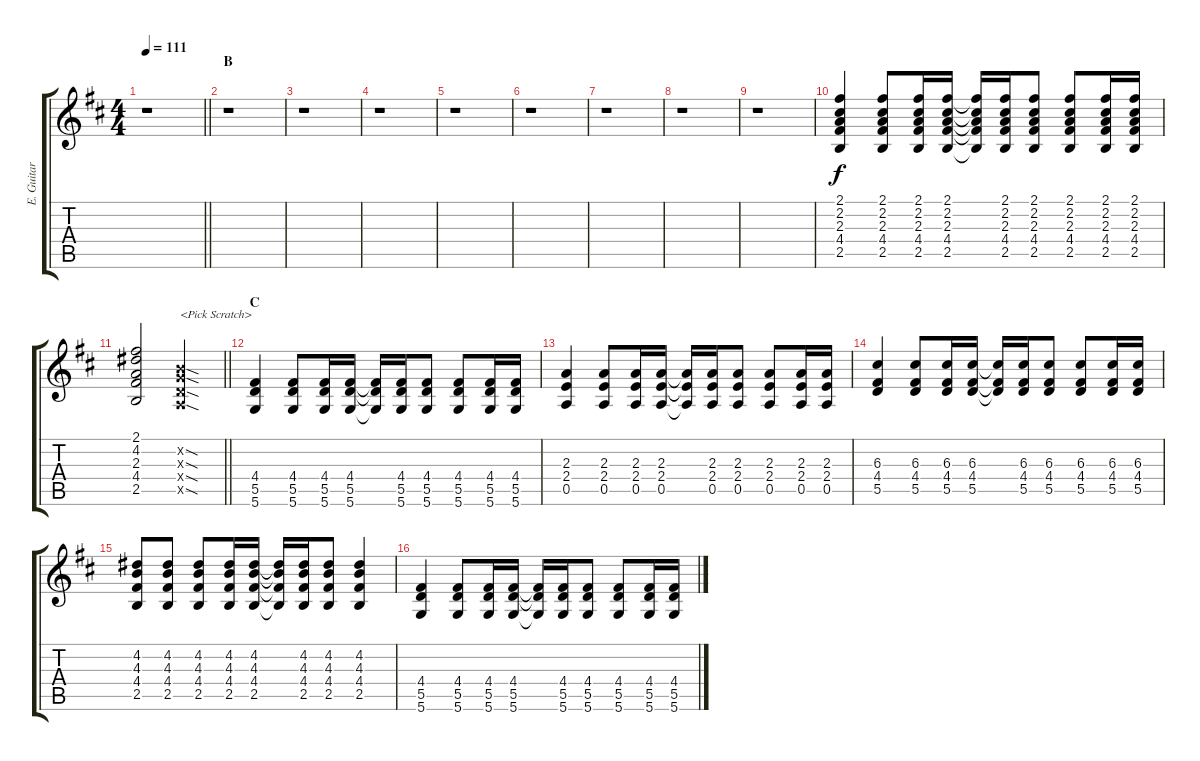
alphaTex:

\track ("E. Guitar II" "E. Guitar ") {instrument overdrivenguitar}
\staff {score tabs}
\tuning (E4 B3 G3 D3 A2 D2) {hide}
\ts (4 4)
\tempo 111
\clef g2
\barLineRight lightlight
\ks d
r.1{dy f} |
\section ("" "B")
r.1 |
r.1 |
r.1 |
r.1 |
r.1 |
r.1 |
r.1 |
r.1 |
(2.1 2.2 2.3 4.4 2.5).4 (2.1 2.2 2.3 4.4 2.5).8 (2.1 2.2 2.3 4.4 2.5).16 (2.1 2.2 2.3 4.4 2.5).16 (2.1{t} 2.2{t} 2.3{t} 4.4{t} 2.5{t}).16 (2.1 2.2 2.3 4.4 2.5).16 (2.1 2.2 2.3 4.4 2.5).8 (2.1 2.2 2.3 4.4 2.5).8 (2.1 2.2 2.3 4.4 2.5).16 (2.1 2.2 2.3 4.4 2.5).16 |
\barLineRight lightlight
(2.1 4.2 2.3 4.4 2.5).2 (0.2{sod x} 0.3{sod x} 0.4{sod x} 0.5{sod x}).2{txt "<Pick Scratch>"} |
\section ("" "C")
(4.4 5.5 5.6).4 (4.4 5.5 5.6).8 (4.4 5.5 5.6).16 (4.4 5.5 5.6).16 (4.4{t} 5.5{t} 5.6{t}).16 (4.4 5.5 5.6).16 (4.4 5.5 5.6).8 (4.4 5.5 5.6).8 (4.4 5.5 5.6).16 (4.4 5.5 5.6).16 |
(2.3 2.4 0.5).4 (2.3 2.4 0.5).8 (2.3 2.4 0.5).16 (2.3 2.4 0.5).16 (2.3{t} 2.4{t} 0.5{t}).16 (2.3 2.4 0.5).16 (2.3 2.4 0.5).8 (2.3 2.4 0.5).8 (2.3 2.4 0.5).16 (2.3 2.4 0.5).16 |
(6.3 4.4 5.5).4 (6.3 4.4 5.5).8 (6.3 4.4 5.5).16 (6.3 4.4 5.5).16 (6.3{t} 4.4{t} 5.5{t}).16 (6.3 4.4 5.5).16 (6.3 4.4 5.5).8 (6.3 4.4 5.5).8 (6.3 4.4 5.5).16 (6.3 4.4 5.5).16 |
(4.2 4.3 4.4 2.5).8 (4.2 4.3 4.4 2.5).8 (4.2 4.3 4.4 2.5).8 (4.2 4.3 4.4 2.5).16 (4.2 4.3 4.4 2.5).16 (4.2{t} 4.3{t} 4.4{t} 2.5{t}).16 (4.2 4.3 4.4 2.5).16 (4.2 4.3 4.4 2.5).8 (4.2 4.3 4.4 2.5).4 |
(4.4 5.5 5.6).4 (4.4 5.5 5.6).8 (4.4 5.5 5.6).16 (4.4 5.5 5.6).16 (4.4{t} 5.5{t} 5.6{t}).16 (4.4 5.5 5.6).16 (4.4 5.5 5.6).8 (4.4 5.5 5.6).8 (4.4 5.5 5.6).16 (4.4 5.5 5.6).16
